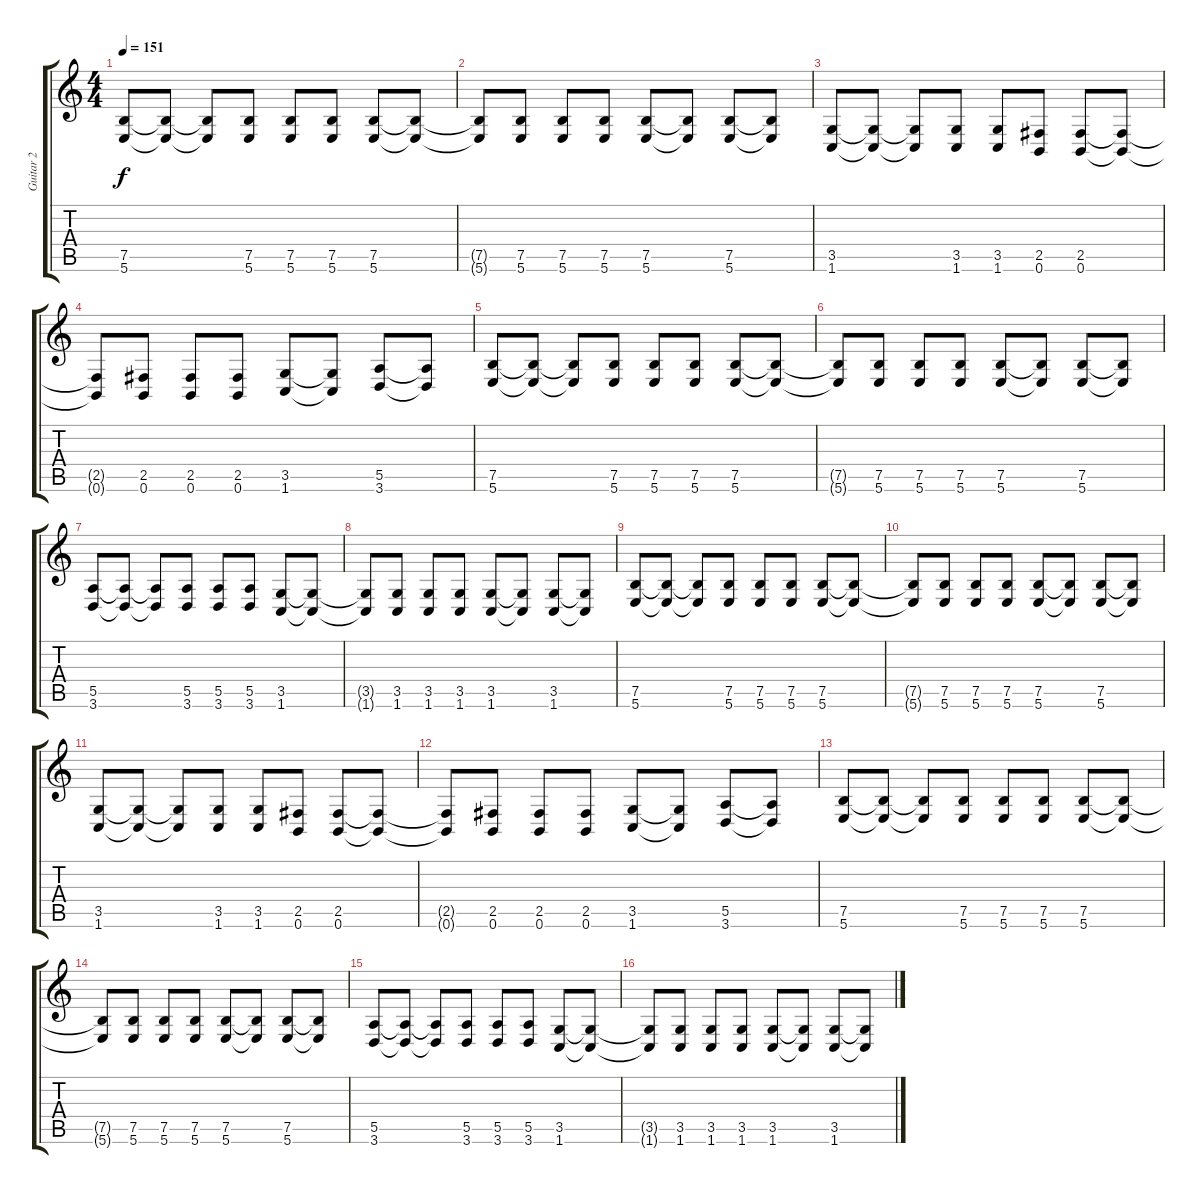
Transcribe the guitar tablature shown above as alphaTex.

\track ("Guitar 2" "Guitar 2") {instrument distortionguitar}
\staff {score tabs}
\tuning (B3 G3 D3 A2 E2 B1) {hide}
\ts (4 4)
\tempo 151
\clef g2
\ks c
(7.5 5.6).8{dy f} (7.5{t} 5.6{t}).8 (7.5{t} 5.6{t}).8 (7.5 5.6).8 (7.5 5.6).8 (7.5 5.6).8 (7.5 5.6).8 (7.5{t} 5.6{t}).8 |
(7.5{t} 5.6{t}).8 (7.5 5.6).8 (7.5 5.6).8 (7.5 5.6).8 (7.5 5.6).8 (7.5{t} 5.6{t}).8 (7.5 5.6).8 (7.5{t} 5.6{t}).8 |
(3.5 1.6).8 (3.5{t} 1.6{t}).8 (3.5{t} 1.6{t}).8 (3.5 1.6).8 (3.5 1.6).8 (2.5 0.6).8 (2.5 0.6).8 (2.5{t} 0.6{t}).8 |
(2.5{t} 0.6{t}).8 (2.5 0.6).8 (2.5 0.6).8 (2.5 0.6).8 (3.5 1.6).8 (3.5{t} 1.6{t}).8 (5.5 3.6).8 (5.5{t} 3.6{t}).8 |
(7.5 5.6).8 (7.5{t} 5.6{t}).8 (7.5{t} 5.6{t}).8 (7.5 5.6).8 (7.5 5.6).8 (7.5 5.6).8 (7.5 5.6).8 (7.5{t} 5.6{t}).8 |
(7.5{t} 5.6{t}).8 (7.5 5.6).8 (7.5 5.6).8 (7.5 5.6).8 (7.5 5.6).8 (7.5{t} 5.6{t}).8 (7.5 5.6).8 (7.5{t} 5.6{t}).8 |
(5.5 3.6).8 (5.5{t} 3.6{t}).8 (5.5{t} 3.6{t}).8 (5.5 3.6).8 (5.5 3.6).8 (5.5 3.6).8 (3.5 1.6).8 (3.5{t} 1.6{t}).8 |
(3.5{t} 1.6{t}).8 (3.5 1.6).8 (3.5 1.6).8 (3.5 1.6).8 (3.5 1.6).8 (3.5{t} 1.6{t}).8 (3.5 1.6).8 (3.5{t} 1.6{t}).8 |
(7.5 5.6).8 (7.5{t} 5.6{t}).8 (7.5{t} 5.6{t}).8 (7.5 5.6).8 (7.5 5.6).8 (7.5 5.6).8 (7.5 5.6).8 (7.5{t} 5.6{t}).8 |
(7.5{t} 5.6{t}).8 (7.5 5.6).8 (7.5 5.6).8 (7.5 5.6).8 (7.5 5.6).8 (7.5{t} 5.6{t}).8 (7.5 5.6).8 (7.5{t} 5.6{t}).8 |
(3.5 1.6).8 (3.5{t} 1.6{t}).8 (3.5{t} 1.6{t}).8 (3.5 1.6).8 (3.5 1.6).8 (2.5 0.6).8 (2.5 0.6).8 (2.5{t} 0.6{t}).8 |
(2.5{t} 0.6{t}).8 (2.5 0.6).8 (2.5 0.6).8 (2.5 0.6).8 (3.5 1.6).8 (3.5{t} 1.6{t}).8 (5.5 3.6).8 (5.5{t} 3.6{t}).8 |
(7.5 5.6).8 (7.5{t} 5.6{t}).8 (7.5{t} 5.6{t}).8 (7.5 5.6).8 (7.5 5.6).8 (7.5 5.6).8 (7.5 5.6).8 (7.5{t} 5.6{t}).8 |
(7.5{t} 5.6{t}).8 (7.5 5.6).8 (7.5 5.6).8 (7.5 5.6).8 (7.5 5.6).8 (7.5{t} 5.6{t}).8 (7.5 5.6).8 (7.5{t} 5.6{t}).8 |
(5.5 3.6).8 (5.5{t} 3.6{t}).8 (5.5{t} 3.6{t}).8 (5.5 3.6).8 (5.5 3.6).8 (5.5 3.6).8 (3.5 1.6).8 (3.5{t} 1.6{t}).8 |
(3.5{t} 1.6{t}).8 (3.5 1.6).8 (3.5 1.6).8 (3.5 1.6).8 (3.5 1.6).8 (3.5{t} 1.6{t}).8 (3.5 1.6).8 (3.5{t} 1.6{t}).8
